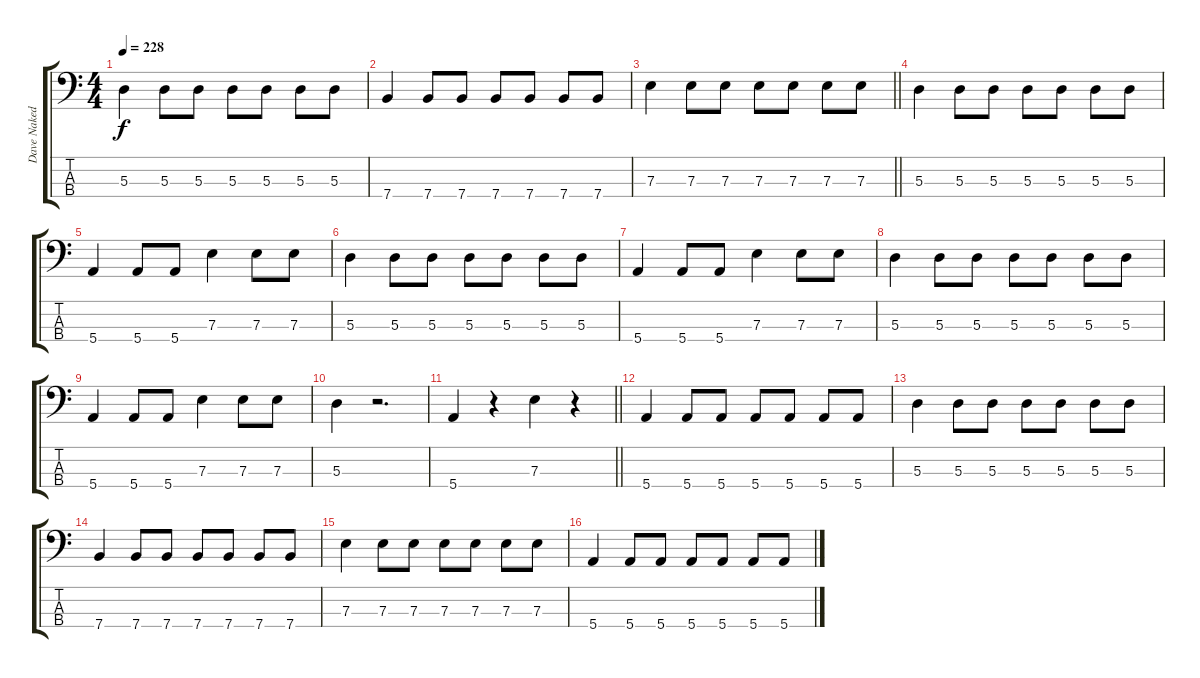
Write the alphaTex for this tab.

\track ("Dave Naked" "Dave Naked") {instrument electricbasspick}
\staff {score tabs}
\tuning (G2 D2 A1 E1) {hide}
\ts (4 4)
\tempo 228
\clef f4
\ks c
5.3.4{dy f} 5.3.8 5.3.8 5.3.8 5.3.8 5.3.8 5.3.8 |
7.4.4 7.4.8 7.4.8 7.4.8 7.4.8 7.4.8 7.4.8 |
\barLineRight lightlight
7.3.4 7.3.8 7.3.8 7.3.8 7.3.8 7.3.8 7.3.8 |
\section ("" "")
5.3.4 5.3.8 5.3.8 5.3.8 5.3.8 5.3.8 5.3.8 |
5.4.4 5.4.8 5.4.8 7.3.4 7.3.8 7.3.8 |
5.3.4 5.3.8 5.3.8 5.3.8 5.3.8 5.3.8 5.3.8 |
5.4.4 5.4.8 5.4.8 7.3.4 7.3.8 7.3.8 |
5.3.4 5.3.8 5.3.8 5.3.8 5.3.8 5.3.8 5.3.8 |
5.4.4 5.4.8 5.4.8 7.3.4 7.3.8 7.3.8 |
5.3.4 r.2{d} |
\barLineRight lightlight
5.4.4 r.4 7.3.4 r.4 |
\section ("" "")
5.4.4 5.4.8 5.4.8 5.4.8 5.4.8 5.4.8 5.4.8 |
5.3.4 5.3.8 5.3.8 5.3.8 5.3.8 5.3.8 5.3.8 |
7.4.4 7.4.8 7.4.8 7.4.8 7.4.8 7.4.8 7.4.8 |
7.3.4 7.3.8 7.3.8 7.3.8 7.3.8 7.3.8 7.3.8 |
5.4.4 5.4.8 5.4.8 5.4.8 5.4.8 5.4.8 5.4.8
